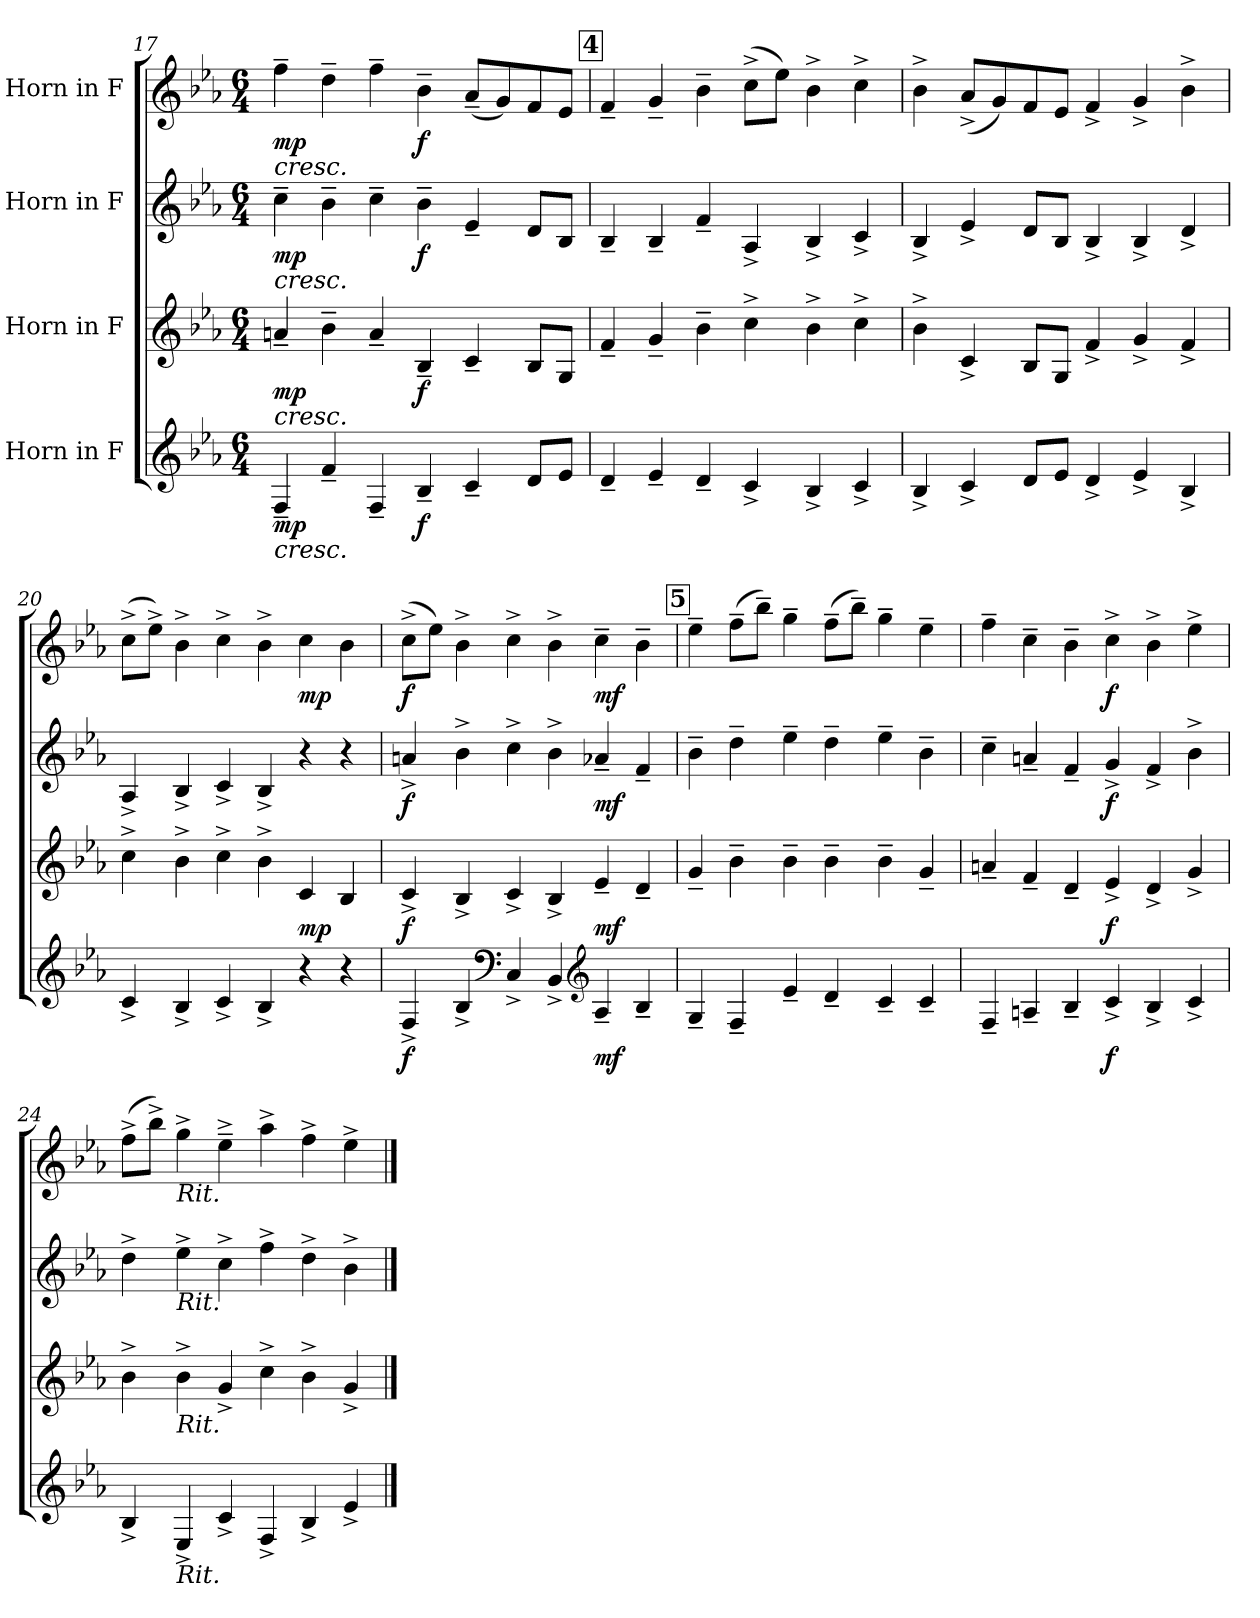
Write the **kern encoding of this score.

**kern	**dynam	**kern	**dynam	**kern	**dynam	**kern	**dynam
*part4	*part4	*part3	*part3	*part2	*part2	*part1	*part1
*staff4	*staff4	*staff3	*staff3	*staff2	*staff2	*staff1	*staff1
*I"Horn in F	*	*I"Horn in F	*	*I"Horn in F	*	*I"Horn in F	*
*clefG2	*	*clefG2	*	*clefG2	*	*clefG2	*
*ITrd4c7	*	*ITrd4c7	*	*ITrd4c7	*	*ITrd4c7	*
*k[b-e-a-d-]	*	*k[b-e-a-d-]	*	*k[b-e-a-d-]	*	*k[b-e-a-d-]	*
*M6/4	*	*M6/4	*	*M6/4	*	*M6/4	*
=17	=17	=17	=17	=17	=17	=17	=17
!	!LO:HP:b	!	!LO:HP:b	!	!LO:HP:b	!	!LO:HP:b
!	!LO:DY:n=1:b	!	!LO:DY:n=1:b	!	!LO:DY:n=1:b	!	!LO:DY:n=1:b
4BB-~/	< mp	4dn~/	< mp	4f~\	< mp	4b-~\	< mp
4B-~/	.	4e-~\	.	4e-~\	.	4g~\	.
4BB-~/	.	4d~/	.	4f~\	.	4b-~\	.
!	!LO:DY:n=2:b	!	!LO:DY:n=2:b	!	!LO:DY:n=2:b	!	!LO:DY:n=2:b
4E-~/	f	4E-~/	f	4e-~\	f	4e-~\	f
4F~/	.	4F~/	.	4A-~/	.	(<8d-~/L	.
.	.	.	.	.	.	8c/)	.
8G/L	.	8E-/L	.	8G/L	.	8B-/	.
8A-/J	.	8C/J	.	8E-/J	.	8A-/J	.
.	[	.	[	.	[	.	[
!!LO:REH:place=s1:a:B:fs=14:t=4
=18	=18	=18	=18	=18	=18	=18	=18
4G~/	.	4B-~/	.	4E-~/	.	4B-~/	.
4A-~/	.	4c~/	.	4E-~/	.	4c~/	.
4G~/	.	4e-~\	.	4B-~/	.	4e-~\	.
4F^/	.	4f^\	.	4D-^/	.	(>8f^\L	.
.	.	.	.	.	.	8a-\J)	.
4E-^/	.	4e-^\	.	4E-^/	.	4e-^\	.
4F^/	.	4f^\	.	4F^/	.	4f^\	.
=19	=19	=19	=19	=19	=19	=19	=19
4E-^/	.	4e-^\	.	4E-^/	.	4e-^\	.
4F^/	.	4F^/	.	4A-^/	.	(<8d-^/L	.
.	.	.	.	.	.	8c/)	.
8G/L	.	8E-/L	.	8G/L	.	8B-/	.
8A-/J	.	8C/J	.	8E-/J	.	8A-/J	.
4G^/	.	4B-^/	.	4E-^/	.	4B-^/	.
4A-^/	.	4c^/	.	4E-^/	.	4c^/	.
4E-^/	.	4B-^/	.	4G^/	.	4e-^\	.
!!LO:PB:g=z
=20	=20	=20	=20	=20	=20	=20	=20
4F^/	.	4f^\	.	4D-^/	.	(>8f^\L	.
.	.	.	.	.	.	8a-^\J)	.
4E-^/	.	4e-^\	.	4E-^/	.	4e-^\	.
4F^/	.	4f^\	.	4F^/	.	4f^\	.
4E-^/	.	4e-^\	.	4E-^/	.	4e-^\	.
!	!	!	!LO:DY:b	!	!	!	!LO:DY:b
4r	.	4F/	mp	4r	.	4f\	mp
4r	.	4E-/	.	4r	.	4e-\	.
=21	=21	=21	=21	=21	=21	=21	=21
!	!LO:DY:b	!	!LO:DY:b	!	!LO:DY:b	!	!LO:DY:b
4BB-^/	f	4F^/	f	4dn^/	f	(>8f^\L	f
.	.	.	.	.	.	8a-\J)	.
4E-^/	.	4E-^/	.	4e-^\	.	4e-^\	.
*clefF4	*	*	*	*	*	*	*
4FF^/	.	4F^/	.	4f^\	.	4f^\	.
4EE-^/	.	4E-^/	.	4e-^\	.	4e-^\	.
*clefG2	*	*	*	*	*	*	*
!	!LO:DY:b	!	!LO:DY:b	!	!LO:DY:b	!	!LO:DY:b
4D-~/	mf	4A-~/	mf	4d-X~/	mf	4f~\	mf
4E-~/	.	4G~/	.	4B-~/	.	4e-~\	.
!!LO:REH:place=s1:a:B:fs=14:t=5
=22	=22	=22	=22	=22	=22	=22	=22
4C~/	.	4c~/	.	4e-~\	.	4a-~\	.
4BB-~/	.	4e-~\	.	4g~\	.	(>8b-~\L	.
.	.	.	.	.	.	8ee-~\J)	.
4A-~/	.	4e-~\	.	4a-~\	.	4cc~\	.
4G~/	.	4e-~\	.	4g~\	.	(>8b-~\L	.
.	.	.	.	.	.	8ee-~\J)	.
4F~/	.	4e-~\	.	4a-~\	.	4cc~\	.
4F~/	.	4c~/	.	4e-~\	.	4a-~\	.
=23	=23	=23	=23	=23	=23	=23	=23
4BB-~/	.	4dn~/	.	4f~\	.	4b-~\	.
4Dn~/	.	4B-~/	.	4dn~/	.	4f~\	.
4E-~/	.	4G~/	.	4B-~/	.	4e-~\	.
!	!LO:DY:b	!	!LO:DY:b	!	!LO:DY:b	!	!LO:DY:b
4F^/	f	4A-^/	f	4c^/	f	4f^\	f
4E-^/	.	4G^/	.	4B-^/	.	4e-^\	.
4F^/	.	4c^/	.	4e-^\	.	4a-^\	.
!!LO:LB:g=z
=24	=24	=24	=24	=24	=24	=24	=24
4E-^/	.	4e-^\	.	4g^\	.	(>8b-^\L	.
.	.	.	.	.	.	8ee-^\J)	.
!	!	!	!	!	!	!LO:TX:b:i:t=Rit.	!
!	!	!	!	!LO:TX:b:i:t=Rit.	!	!	!
!	!	!LO:TX:b:i:t=Rit.	!	!	!	!	!
!LO:TX:b:i:t=Rit.	!	!	!	!	!	!	!
4AA-^/	.	4e-^\	.	4a-^\	.	4cc^\	.
4F^/	.	4c^/	.	4f^\	.	4a-~^\	.
4BB-^/	.	4f^\	.	4b-^\	.	4dd-^\	.
4E-^/	.	4e-^\	.	4g^\	.	4b-^\	.
4A-^/	.	4c^/	.	4e-^\	.	4a-^\	.
==	==	==	==	==	==	==	==
*-	*-	*-	*-	*-	*-	*-	*-
